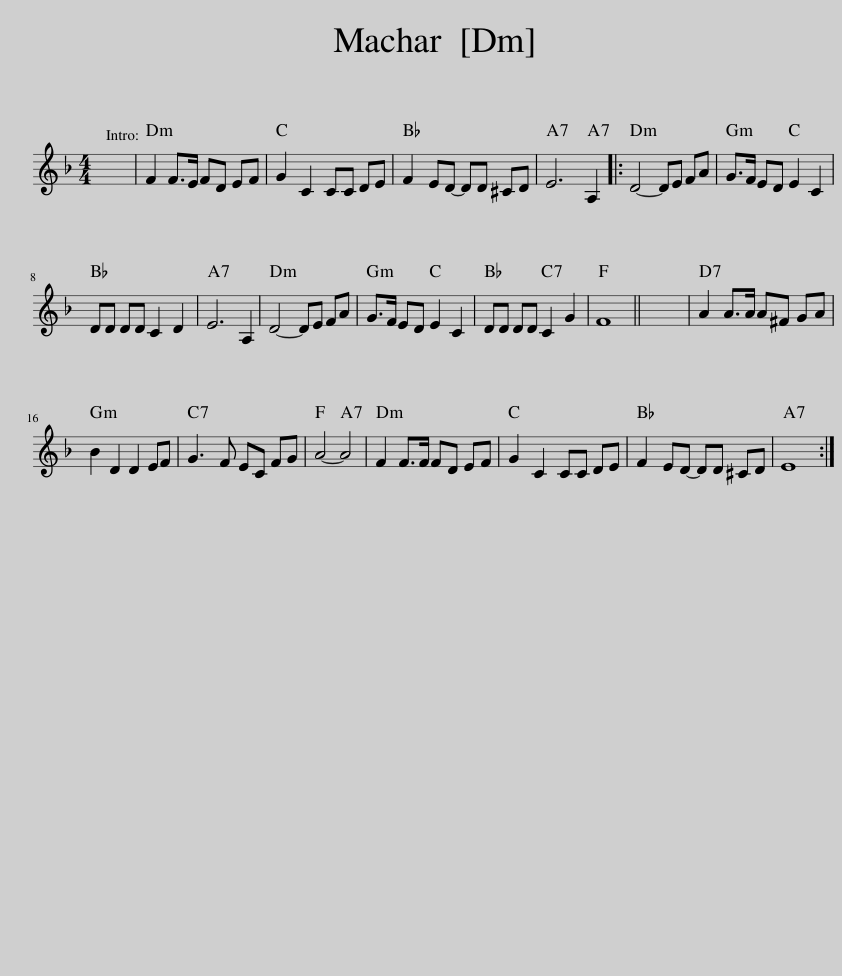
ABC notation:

X:1
L:1/8
M:4/4
I:linebreak $
K:Dmin
V:1 treble
V:1
 x8 | F2 F>E FD EF | G2 C2 CC DE | F2 ED- DD ^CD | E6 A,2 |: %5
 D4- DE FA | G>F ED E2 C2 |$ DD DD C2 D2 | E6 A,2 | D4- DE FA | %10
 G>F ED E2 C2 | DD DD C2 G2 | F8 || x8 | A2 A>A A^F GA |$ %15
 B2 D2 D2 EF | G3 F EC FG | A4- A4 | F2 F>F FD EF | G2 C2 CC DE | %20
 F2 ED- DD ^CD | E8 :| %22
